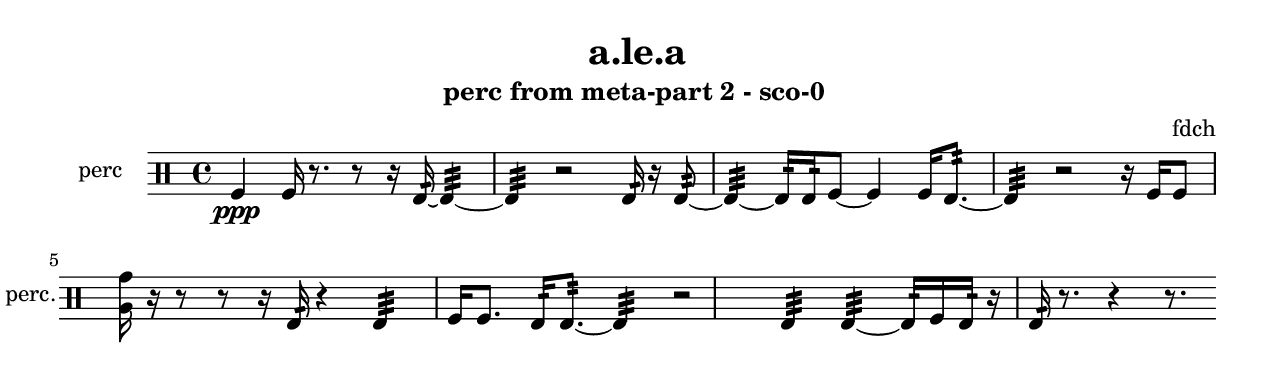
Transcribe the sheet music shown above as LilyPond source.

\version "2.19.56" 

perc_one_part = \relative c {

  \time 4/4

  \clef percussion 
  % ________________________________________bar 1 :
  f4\ppp 
  f16  r8. 
  r8  r16  e16:32~ 
  e4:32~  |
  % ________________________________________bar 2 :
  e4:32 
  r2 
  e16:32  r16  e8:32~  |
  % ________________________________________bar 3 :
  e4:32~ 
  e16:32  e16:32  f8~ 
  f4 
  f16  e8.:32~  |
  % ________________________________________bar 4 :
  e4:32 
  r2 
  r16  f16  f8~  |
  % ________________________________________bar 5 :
  <a g' >16  r16  r8 
  r8  r16  e16:32 
  r4  |
  % ________________________________________bar 2 :
  e4:32 
  f16  f8. 
  e16:32  e8.:32~ 
  e4:32~  |
  % ________________________________________bar 3 :
  r2 
  e4:32  |
  % ________________________________________bar 2 :
  e4:32~ 
  e16:32  f16  e16:32  r16 
  e16:32  r8. 
  r4  |
  % ________________________________________bar 3 :
  r8. 
}



\header {
  title = "a.le.a"
  subtitle = "perc from meta-part 2 - sco-0 "
  composer = "fdch"
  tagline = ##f
}
\paper {
  max-systems-per-page = #8
}
\score {
  <<
    \new Staff \with { 
      instrumentName = "perc" 
      shortInstrumentName = "perc."} 
    {
      <<
        \new Voice {
          \perc_one_part
        }
      >>
    }
  >>
  \layout {
    \mergeDifferentlyHeadedOn
    \mergeDifferentlyDottedOn
    #(set-default-paper-size "letter")
  }
}
